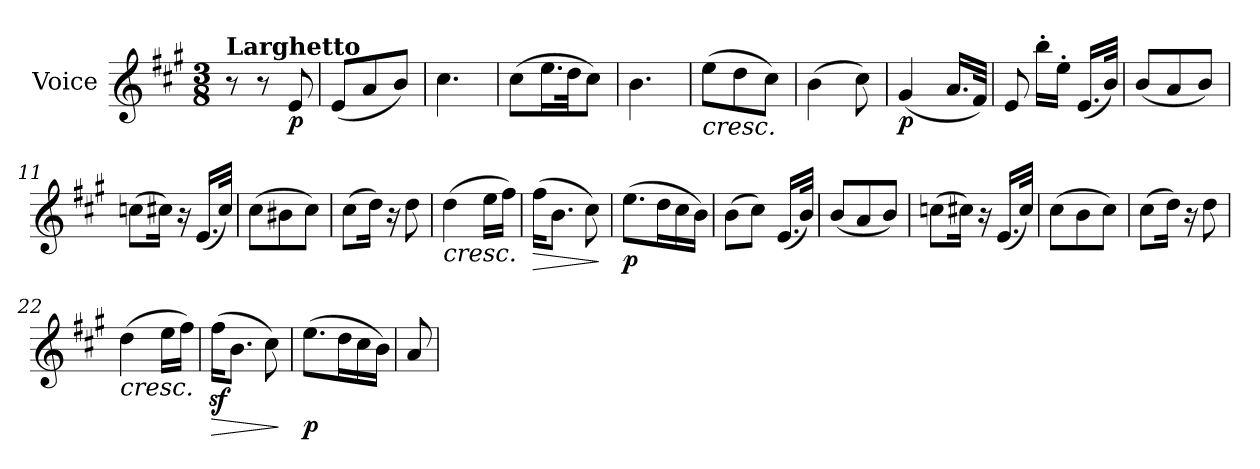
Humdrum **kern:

**kern	**dynam
*part1	*part1
*staff1	*staff1
*I"Voice	*
*I'V	*
*clefG2	*
*k[f#c#g#]	*
*A:	*
*M3/8	*
=1	=1
!LO:TX:a:B:t=Larghetto	!
8r	.
8r	.
!	!LO:DY:b
8e/	p
=2	=2
(<8e/L	.
8a/	.
8b/J)	.
=3	=3
4.cc#\	.
=4	=4
(>8cc#\L	.
16.ee\L	.
32dd\Jk	.
8cc#\J)	.
=5	=5
4.b\	.
=6	=6
!LO:TX:b:i:t=cresc.	!
(>8ee\L	.
8dd\	.
8cc#\J)	.
=7	=7
(>4b\	.
8cc#\)	.
!!LO:LB:g=z
=8	=8
!	!LO:DY:b
(<4g#/	p
16.a/LL	.
32f#/JJk)	.
=9	=9
8e/	.
16bb'>\LL	.
16ee'>\JJ	.
(<16.e/LL	.
32b/JJk)	.
=10	=10
(<8b/L	.
8a/	.
8b/J)	.
=11	=11
(>8ccni\L	.
16cc#\Jk)	.
16r	.
(<16.e/LL	.
32cc#/JJk)	.
=12	=12
(>8cc#\L	.
8b#X\	.
8cc#\J)	.
=13	=13
(>8cc#\L	.
16dd\Jk)	.
16r	.
8dd\	.
!!LO:LB:g=z
=14	=14
!LO:TX:b:i:t=cresc.	!
(>4dd\	.
16ee\LL	.
16ff#\JJ)	.
=15	=15
!	!LO:HP:b
(>16ff#\KL	>
8.b\J	.
8cc#\)	.
.	]
=16	=16
!	!LO:DY:b
(>8.ee\L	p
16dd\L	.
16cc#\	.
16b\JJ)	.
=17	=17
(>8b\L	.
8cc#\J)	.
(<16.e/LL	.
32b/JJk)	.
=18	=18
(<8b/L	.
8a/	.
8b/J)	.
!!LO:LB:g=z
=19	=19
(>8ccni\L	.
16cc#\Jk)	.
16r	.
(<16.e/LL	.
32cc#/JJk)	.
=20	=20
(>8cc#\L	.
8b\	.
8cc#\J)	.
=21	=21
(>8cc#\L	.
16dd\Jk)	.
16r	.
8dd\	.
=22	=22
!LO:TX:b:i:t=cresc.	!
(>4dd\	.
16ee\LL	.
16ff#\JJ)	.
=23	=23
!	!LO:HP:b
(>16ff#z<\KL	>
8.b\J	.
8cc#\)	.
.	]
=24	=24
!	!LO:DY:b
(>8.ee\L	p
16dd\L	.
16cc#\	.
16b\JJ)	.
=25	=25
8a/	.
=	=
*-	*-
